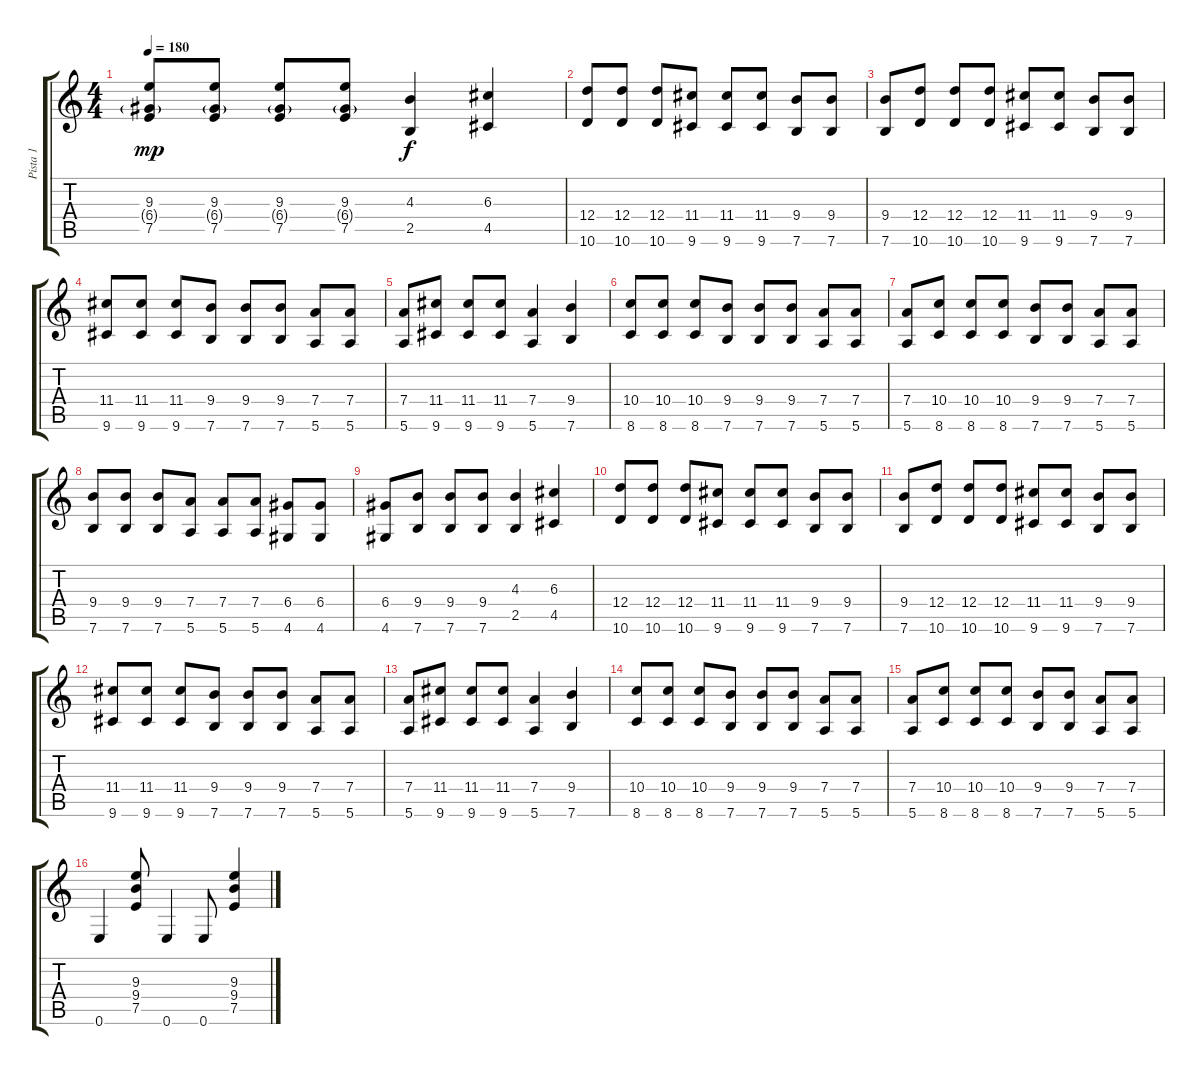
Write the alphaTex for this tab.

\track ("Pista 1" "Pista 1") {instrument distortionguitar}
\staff {score tabs}
\tuning (E4 B3 G3 D3 A2 E2) {hide}
\ts (4 4)
\tempo 180
\clef g2
\ks c
(9.3 6.4{g} 7.5).8{dy mp} (9.3 6.4{g} 7.5).8 (9.3 6.4{g} 7.5).8 (9.3 6.4{g} 7.5).8 (4.3 2.5).4{dy f} (6.3 4.5).4 |
(12.4 10.6).8 (12.4 10.6).8 (12.4 10.6).8 (11.4 9.6).8 (11.4 9.6).8 (11.4 9.6).8 (9.4 7.6).8 (9.4 7.6).8 |
(9.4 7.6).8 (12.4 10.6).8 (12.4 10.6).8 (12.4 10.6).8 (11.4 9.6).8 (11.4 9.6).8 (9.4 7.6).8 (9.4 7.6).8 |
(11.4 9.6).8 (11.4 9.6).8 (11.4 9.6).8 (9.4 7.6).8 (9.4 7.6).8 (9.4 7.6).8 (7.4 5.6).8 (7.4 5.6).8 |
(7.4 5.6).8 (11.4 9.6).8 (11.4 9.6).8 (11.4 9.6).8 (7.4 5.6).4 (9.4 7.6).4 |
(10.4 8.6).8 (10.4 8.6).8 (10.4 8.6).8 (9.4 7.6).8 (9.4 7.6).8 (9.4 7.6).8 (7.4 5.6).8 (7.4 5.6).8 |
(7.4 5.6).8 (10.4 8.6).8 (10.4 8.6).8 (10.4 8.6).8 (9.4 7.6).8 (9.4 7.6).8 (7.4 5.6).8 (7.4 5.6).8 |
(9.4 7.6).8 (9.4 7.6).8 (9.4 7.6).8 (7.4 5.6).8 (7.4 5.6).8 (7.4 5.6).8 (6.4 4.6).8 (6.4 4.6).8 |
(6.4 4.6).8 (9.4 7.6).8 (9.4 7.6).8 (9.4 7.6).8 (4.3 2.5).4 (6.3 4.5).4 |
(12.4 10.6).8 (12.4 10.6).8 (12.4 10.6).8 (11.4 9.6).8 (11.4 9.6).8 (11.4 9.6).8 (9.4 7.6).8 (9.4 7.6).8 |
(9.4 7.6).8 (12.4 10.6).8 (12.4 10.6).8 (12.4 10.6).8 (11.4 9.6).8 (11.4 9.6).8 (9.4 7.6).8 (9.4 7.6).8 |
(11.4 9.6).8 (11.4 9.6).8 (11.4 9.6).8 (9.4 7.6).8 (9.4 7.6).8 (9.4 7.6).8 (7.4 5.6).8 (7.4 5.6).8 |
(7.4 5.6).8 (11.4 9.6).8 (11.4 9.6).8 (11.4 9.6).8 (7.4 5.6).4 (9.4 7.6).4 |
(10.4 8.6).8 (10.4 8.6).8 (10.4 8.6).8 (9.4 7.6).8 (9.4 7.6).8 (9.4 7.6).8 (7.4 5.6).8 (7.4 5.6).8 |
(7.4 5.6).8 (10.4 8.6).8 (10.4 8.6).8 (10.4 8.6).8 (9.4 7.6).8 (9.4 7.6).8 (7.4 5.6).8 (7.4 5.6).8 |
0.6.4 (9.3 9.4 7.5).8 0.6.4 0.6.8 (9.3 9.4 7.5).4
